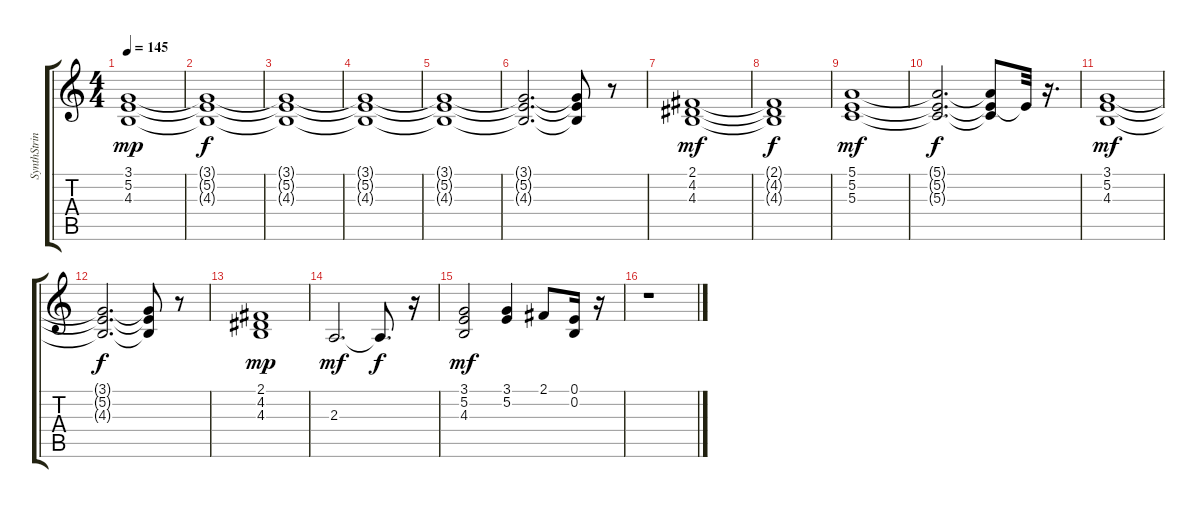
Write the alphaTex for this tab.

\track ("SynthString 1" "SynthStrin") {instrument synthstrings1}
\staff {score tabs}
\tuning (E4 B3 G3 D3 A2 E2) {hide}
\ts (4 4)
\tempo 145
\clef g2
\ks c
(3.1 5.2 4.3).1{dy mp} |
(3.1{t} 5.2{t} 4.3{t}).1{dy f} |
(3.1{t} 5.2{t} 4.3{t}).1 |
(3.1{t} 5.2{t} 4.3{t}).1 |
(3.1{t} 5.2{t} 4.3{t}).1 |
(3.1{t} 5.2{t} 4.3{t}).2{d} (3.1{t} 5.2{t} 4.3{t}).8 r.8 |
(2.1 4.2 4.3).1{dy mf} |
(2.1{t} 4.2{t} 4.3{t}).1{dy f} |
(5.1 5.2 5.3).1{dy mf} |
(5.1{t} 5.2{t} 5.3{t}).2{d dy f} (5.1{t} 5.2{t} 5.3{t}).8 5.2{t}.32 r.16{d} |
(3.1 5.2 4.3).1{dy mf} |
(3.1{t} 5.2{t} 4.3{t}).2{d dy f} (3.1{t} 5.2{t} 4.3{t}).8 r.8 |
(2.1 4.2 4.3).1{dy mp} |
2.3.2{d dy mf} 2.3{t}.8{d dy f} r.16 |
(3.1 5.2 4.3).2{dy mf} (3.1 5.2).4 2.1.8 (0.1 0.2).16 r.16 |
r.1
